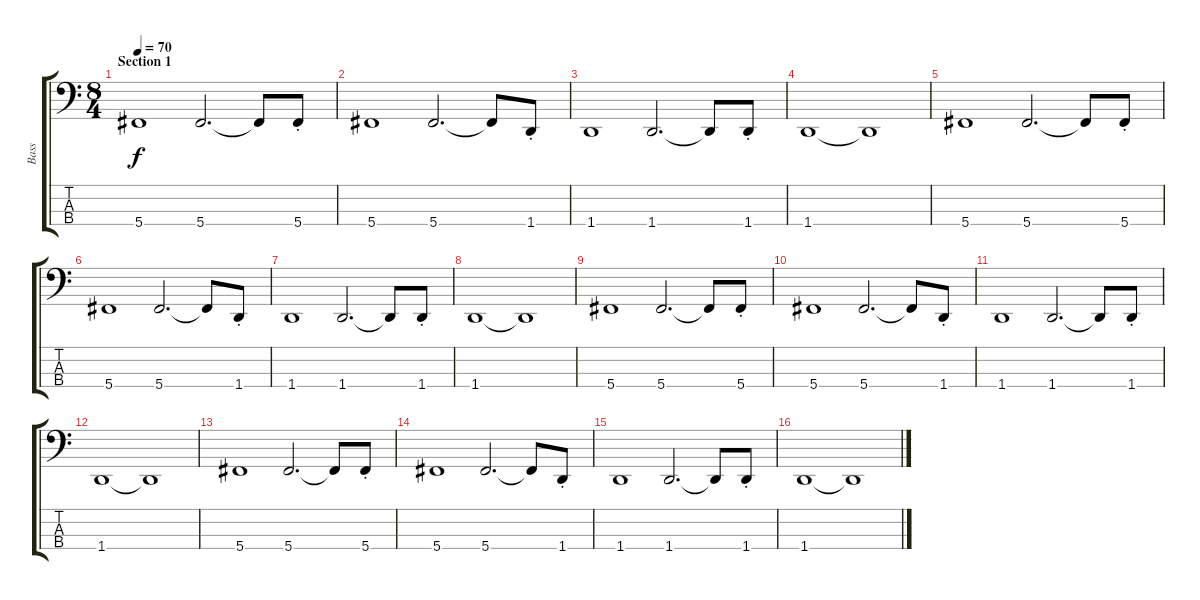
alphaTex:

\track ("Bass" "Bass") {instrument electricbasspick}
\staff {score tabs}
\tuning (E2 B1 Gb1 Db1) {hide}
\ts (8 4)
\section ("" "Section 1")
\tempo 70
\clef f4
\ks c
5.4.1{dy f instrument electricbasspick} 5.4.2{d} 5.4{t}.8 5.4{st}.8 |
5.4.1 5.4.2{d} 5.4{t}.8 1.4{st}.8 |
1.4.1 1.4.2{d} 1.4{t}.8 1.4{st}.8 |
1.4.1 1.4{t}.1 |
5.4.1 5.4.2{d} 5.4{t}.8 5.4{st}.8 |
5.4.1 5.4.2{d} 5.4{t}.8 1.4{st}.8 |
1.4.1 1.4.2{d} 1.4{t}.8 1.4{st}.8 |
1.4.1 1.4{t}.1 |
5.4.1 5.4.2{d} 5.4{t}.8 5.4{st}.8 |
5.4.1 5.4.2{d} 5.4{t}.8 1.4{st}.8 |
1.4.1 1.4.2{d} 1.4{t}.8 1.4{st}.8 |
1.4.1 1.4{t}.1 |
5.4.1 5.4.2{d} 5.4{t}.8 5.4{st}.8 |
5.4.1 5.4.2{d} 5.4{t}.8 1.4{st}.8 |
1.4.1 1.4.2{d} 1.4{t}.8 1.4{st}.8 |
1.4.1 1.4{t}.1
